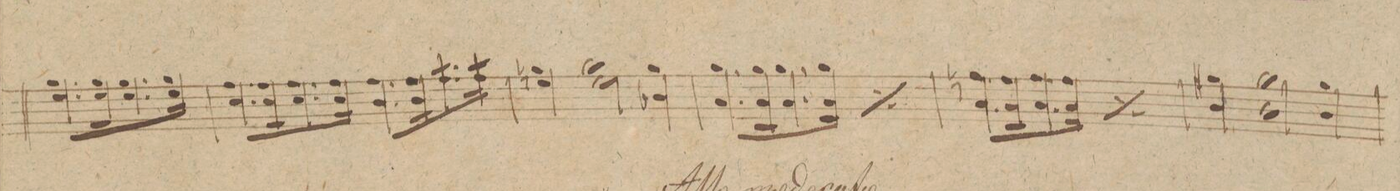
**kern	**dynam
*I"Violino IIdo	*
*clefG2	*
*k[f#c#g#]	*
*met(c)	*
*M4/4	*
8.gg#L 8.ee\	.
16gg#K 16ee\	.
8.gg# 8.ee\	.
16gg#Jk 16ee\	.
=12	=12
8.ff#L 8.cc#\	.
16ff#K 16cc#\	.
8.ff# 8.cc#\	.
16ff#Jk 16cc#\	.
8.ff#L 8.b\	.
16ff#K 16b\	.
8.aa 8.ff#\	.
16aaJk 16ff#\	.
=13	=13
4ggn 4een\	.
2gg 2ee\	.
4gg 4b-X\	.
=14	=14
8.gg#L 8.a\	.
16gg#K 16a\	.
8.gg# 8.a\	.
16gg#Jk 16a\	.
*rep	*
8.gg#L 8.a\	.
16gg#K 16a\	.
8.gg# 8.a\	.
16gg#Jk 16a\	.
*Xrep	*
=15	=15
8.ffnL 8.a\	.
16ffK 16a\	.
8.ff 8.a\	.
16ffJk 16a\	.
*rep	*
8.ffL 8.a\	.
16ffK 16a\	.
8.ff 8.a\	.
16ffJk 16a\	.
*Xrep	*
=16	=16
4gg#X 4b\	.
2gg# 2b\	.
4gg# 4b\	.
=17	=17
*-	*-
